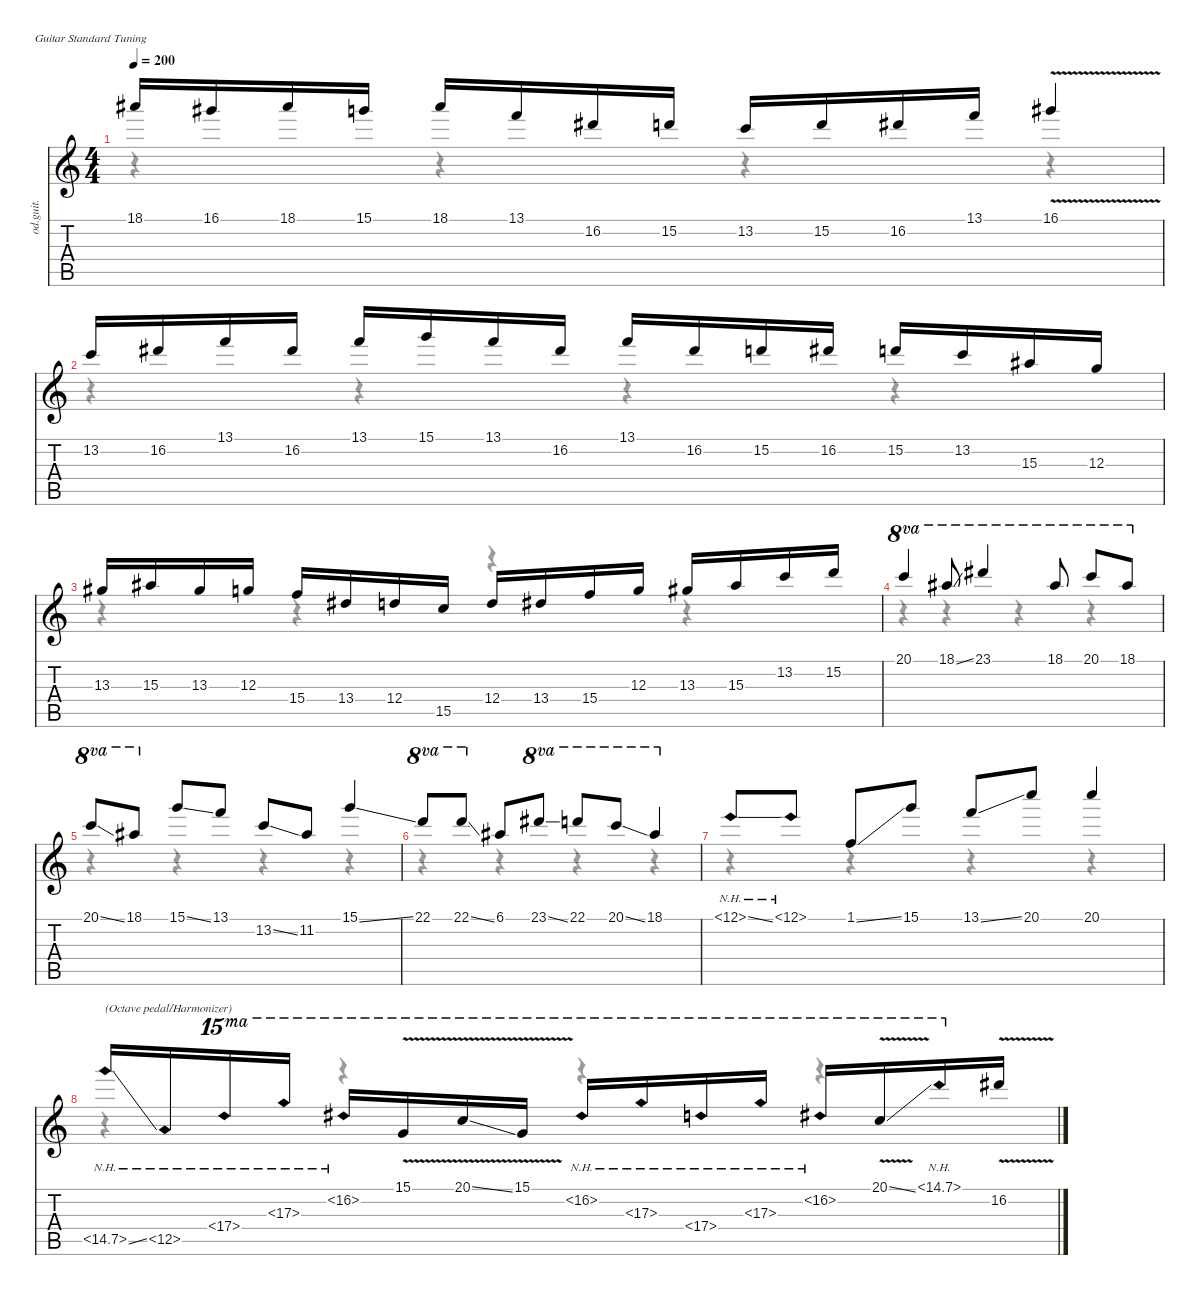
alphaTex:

\defaultSystemsLayout 4
\hideDynamics
\bracketExtendMode nobrackets
\otherSystemsTrackNameOrientation horizontal
\track ("Herman Li (Lead Guitar)" "od.guit.") {instrument overdrivenguitar}
\staff {score tabs}
\tuning (E4 B3 G3 D3 A2 E2)
\voice
\ts (4 4)
\tempo 200
\clef g2
\ks c
18.1{acc #}.16{dy f beam Up} 16.1{acc #}.16{beam Up} 18.1{acc #}.16{beam Up} 15.1.16{beam Up} 18.1{acc #}.16{beam Up} 13.1.16{beam Up} 16.2{acc #}.16{beam Up} 15.2.16{beam Up} 13.2.16{beam Up} 15.2.16{beam Up} 16.2{acc #}.16{beam Up} 13.1.16{beam Up} 16.1{v acc #}.4{beam Up} |
13.2.16{beam Up} 16.2{acc #}.16{beam Up} 13.1.16{beam Up} 16.2{acc #}.16{beam Up} 13.1.16{beam Up} 15.1.16{beam Up} 13.1.16{beam Up} 16.2{acc #}.16{beam Up} 13.1.16{beam Up} 16.2{acc #}.16{beam Up} 15.2.16{beam Up} 16.2{acc #}.16{beam Up} 15.2.16{beam Up} 13.2.16{beam Up} 15.3{acc #}.16{beam Up} 12.3.16{beam Up} |
13.3{acc #}.16{beam Up} 15.3{acc #}.16{beam Up} 13.3{acc #}.16{beam Up} 12.3.16{beam Up} 15.4.16{beam Up} 13.4{acc #}.16{beam Up} 12.4.16{beam Up} 15.5.16{beam Up} 12.4.16{beam Up} 13.4{acc #}.16{beam Up} 15.4.16{beam Up} 12.3.16{beam Up} 13.3{acc #}.16{beam Up} 15.3{acc #}.16{beam Up} 13.2.16{beam Up} 15.2.16{beam Up} |
20.1.4{ot 8va beam Up} 18.1{ss acc #}.8{ot 8va beam Up} 23.1{acc #}.4{ot 8va beam Up} 18.1{acc #}.8{ot 8va beam Up} 20.1.8{ot 8va beam Up} 18.1{acc #}.8{ot 8va beam Up} |
20.1{ss}.8{ot 8va beam Up} 18.1{acc #}.8{ot 8va beam Up} 15.1{ss}.8{beam Up} 13.1.8{beam Up} 13.2{ss}.8{beam Up} 11.2{acc #}.8{beam Up} 15.1{ss}.4{beam Up} |
22.1.8{ot 8va beam Up} 22.1{ss}.8{ot 8va beam Up} 6.1{acc #}.8{beam Up} 23.1{ss acc #}.8{ot 8va beam Up} 22.1.8{ot 8va beam Up} 20.1{ss}.8{ot 8va beam Up} 18.1{acc #}.4{ot 8va beam Up} |
13.1{nh ss}.8{beam Up} 13.1{nh}.8{beam Up} 1.1{ss}.8{beam Up} 15.1.8{beam Up} 13.1{ss}.8{beam Up} 20.1.8{beam Up} 20.1.4{beam Up} |
15.5{nh ss}.16{txt "(Octave pedal/Harmonizer)" beam Up} 18.5{nh acc #}.16{beam Up} 17.4{nh}.16{ot 15ma beam Up} 17.3{nh}.16{ot 15ma beam Up} 16.2{nh acc #}.16{ot 15ma beam Up} 15.1{v}.16{ot 15ma beam Up} 20.1{v ss}.16{ot 15ma beam Up} 15.1{v}.16{ot 15ma beam Up} 16.2{nh acc #}.16{ot 15ma beam Up} 17.3{nh}.16{ot 15ma beam Up} 17.4{nh}.16{ot 15ma beam Up} 17.3{nh}.16{ot 15ma beam Up} 16.2{nh acc #}.16{ot 15ma beam Up} 20.1{v ss}.16{ot 15ma beam Up} 15.1{nh}.16{ot 15ma beam Up} 16.2{v acc #}.16{beam Up}
\voice
\clef g2
\ottava regular
\simile none
\ks c
r.4{dy mf beam Down} r.4{beam Down} r.4{beam Down} r.4{beam Down} |
r.4{beam Down} r.4{beam Down} r.4{beam Down} r.4{beam Down} |
r.4{beam Down} r.4{beam Down} r.4{beam Down} r.4{beam Down} |
r.4{beam Down} r.4{beam Down} r.4{beam Down} r.4{beam Down} |
r.4{beam Down} r.4{beam Down} r.4{beam Down} r.4{beam Down} |
r.4{beam Down} r.4{beam Down} r.4{beam Down} r.4{beam Down} |
r.4{beam Down} r.4{beam Down} r.4{beam Down} r.4{beam Down} |
r.4{beam Down} r.4{beam Down} r.4{beam Down} r.4{beam Down}
